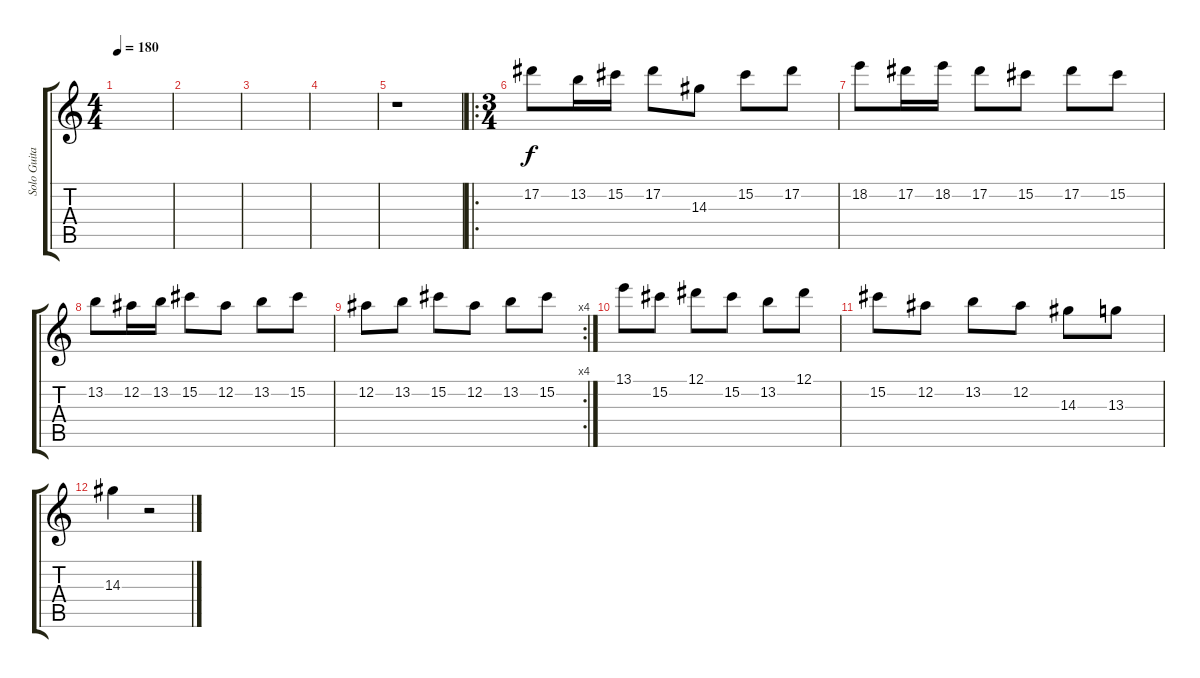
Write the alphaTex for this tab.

\track ("Solo Guitar" "Solo Guita") {instrument distortionguitar}
\staff {score tabs}
\tuning (Eb4 Bb3 Gb3 Db3 Ab2 Eb2) {hide}
\ts (4 4)
\tempo 180
\clef g2
\ks c
|
|
|
|
r.1 |
\ro
\ts (3 4)
17.2.8 13.2.16 15.2.16 17.2.8 14.3.8 15.2.8 17.2.8 |
18.2.8 17.2.16 18.2.16 17.2.8 15.2.8 17.2.8 15.2.8 |
13.2.8 12.2.16 13.2.16 15.2.8 12.2.8 13.2.8 15.2.8 |
\rc 4
12.2.8 13.2.8 15.2.8 12.2.8 13.2.8 15.2.8 |
13.1.8 15.2.8 12.1.8 15.2.8 13.2.8 12.1.8 |
15.2.8 12.2.8 13.2.8 12.2.8 14.3.8 13.3.8 |
14.3.4 r.2
